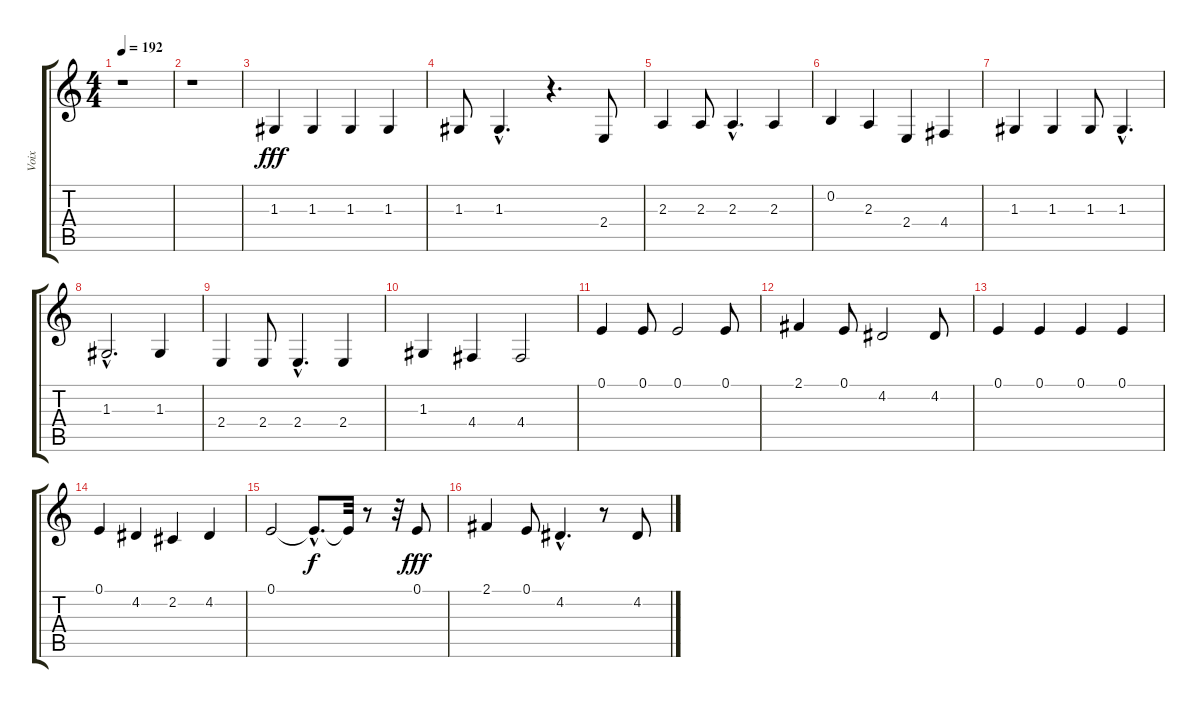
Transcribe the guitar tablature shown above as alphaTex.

\track ("Voix" "Voix") {instrument tenorsax}
\staff {score tabs}
\tuning (E4 B3 G3 D3 A2 E2) {hide}
\ts (4 4)
\tempo 192
\clef g2
\ks c
r.1{dy fff} |
r.1 |
1.3.4 1.3.4 1.3.4 1.3.4 |
1.3.8 1.3{hac}.4{d} r.4{d} 2.4.8 |
2.3.4 2.3.8 2.3{hac}.4{d} 2.3.4 |
0.2.4 2.3.4 2.4.4 4.4.4 |
1.3.4 1.3.4 1.3.8 1.3{hac}.4{d} |
1.3{hac}.2{d} 1.3.4 |
2.4.4 2.4.8 2.4{hac}.4{d} 2.4.4 |
1.3.4 4.4.4 4.4.2 |
0.1.4 0.1.8 0.1.2 0.1.8 |
2.1.4 0.1.8 4.2.2 4.2.8 |
0.1.4 0.1.4 0.1.4 0.1.4 |
0.1.4 4.2.4 2.2.4 4.2.4 |
0.1.2 0.1{hac t}.8{d dy f} 0.1{t}.32 r.8 r.32 0.1.8{dy fff} |
2.1.4 0.1.8 4.2{hac}.4{d} r.8 4.2.8
